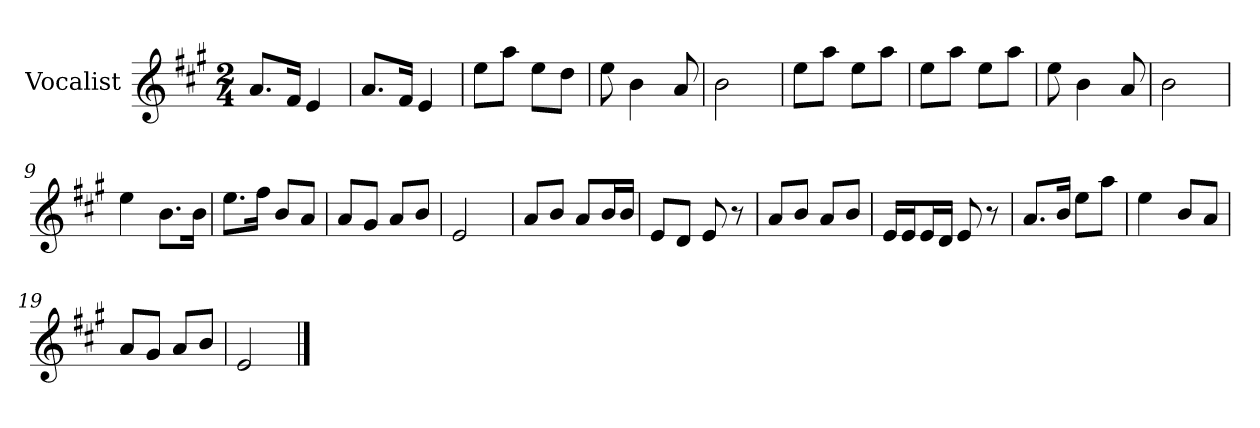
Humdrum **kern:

**kern
*part1
*staff1
*I"Vocalist
*k[f#c#g#]
*A:
*M2/4
=
8.aL
16f#Jk
4e
=1
8.aL
16f#Jk
4e
=2
8eeL
8aaJ
8eeL
8ddJ
=3
8ee
4b
8a
=4
2b
=5
8eeL
8aaJ
8eeL
8aaJ
=6
8eeL
8aaJ
8eeL
8aaJ
=7
8ee
4b
8a
=8
2b
=9
4ee
8.bL
16bJk
=10
8.eeL
16ff#Jk
8bL
8aJ
=11
8aL
8g#J
8aL
8bJ
=12
2e
=13
8aL
8bJ
8aL
16bL
16bJJ
=14
8eL
8dJ
8e
8r
=15
8aL
8bJ
8aL
8bJ
=16
16eLL
16eJ
16eL
16dJJ
8e
8r
=17
8.aL
16bJk
8eeL
8aaJ
=18
4ee
8bL
8aJ
=19
8aL
8g#J
8aL
8bJ
=20
2e
==
*-
